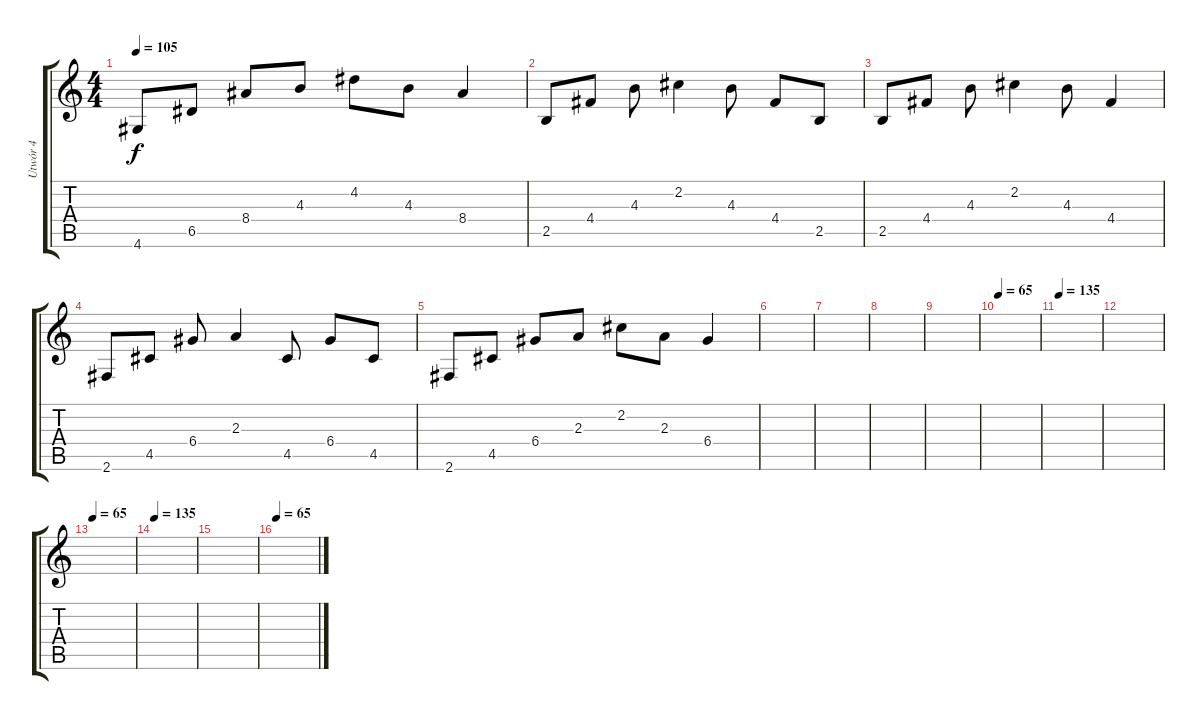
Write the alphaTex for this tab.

\track ("Utwór 4" "Utwór 4") {instrument acousticguitarsteel}
\staff {score tabs}
\tuning (E4 B3 G3 D3 A2 E2) {hide}
\ts (4 4)
\tempo 105
\clef g2
\ks c
4.6.8{dy f} 6.5.8 8.4.8 4.3.8 4.2.8 4.3.8 8.4.4 |
2.5.8 4.4.8 4.3.8 2.2.4 4.3.8 4.4.8 2.5.8 |
2.5.8 4.4.8 4.3.8 2.2.4 4.3.8 4.4.4 |
2.6.8 4.5.8 6.4.8 2.3.4 4.5.8 6.4.8 4.5.8 |
2.6.8 4.5.8 6.4.8 2.3.8 2.2.8 2.3.8 6.4.4 |
|
|
|
|
\tempo 65
|
\tempo 135
|
|
\tempo 65
|
\tempo 135
|
|
\tempo 65
